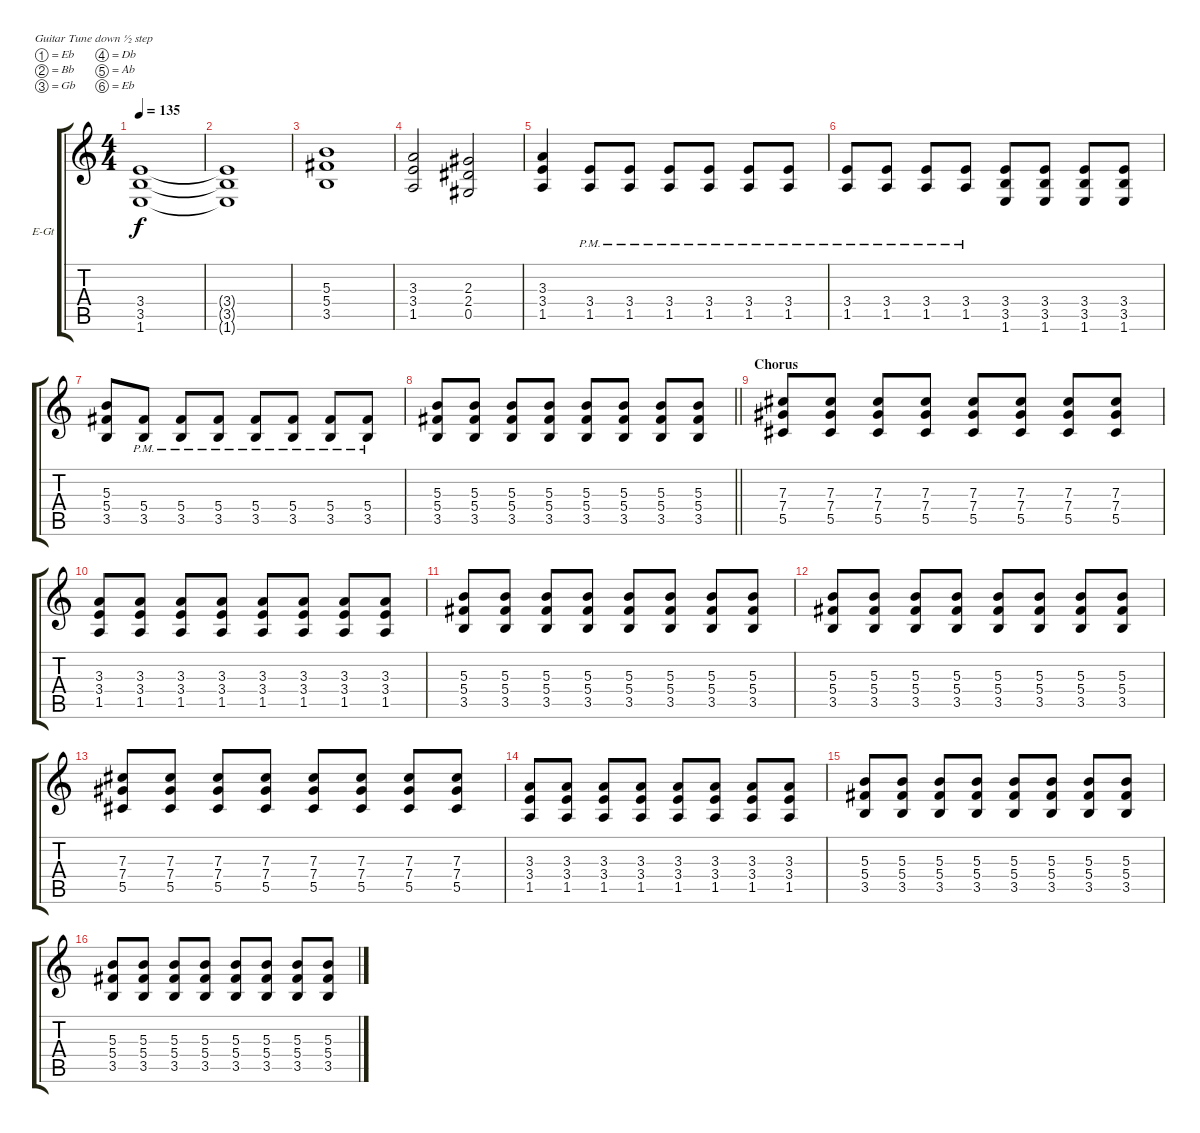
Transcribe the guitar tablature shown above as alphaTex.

\bracketExtendMode groupsimilarinstruments
\firstSystemTrackNameOrientation horizontal
\otherSystemsTrackNameOrientation horizontal
\track ("Tim McIlrath - Guitar One" "E-Gt") {instrument distortionguitar}
\staff {score tabs}
\tuning (Eb4 Bb3 Gb3 Db3 Ab2 Eb2)
\ts (4 4)
\tempo 135
\clef g2
\ks c
(3.4 3.5 1.6).1{dy f} |
(3.4{t} 3.5{t} 1.6{t}).1 |
(5.3 5.4 3.5).1 |
(3.3 3.4 1.5).2 (2.3 2.4 0.5).2 |
(3.3 3.4 1.5).4 (3.4{pm} 1.5{pm}).8 (3.4{pm} 1.5{pm}).8 (3.4{pm} 1.5{pm}).8 (3.4{pm} 1.5{pm}).8 (3.4{pm} 1.5{pm}).8 (3.4{pm} 1.5{pm}).8 |
(3.4{pm} 1.5{pm}).8 (3.4{pm} 1.5{pm}).8 (3.4{pm} 1.5{pm}).8 (3.4{pm} 1.5{pm}).8 (3.4 3.5 1.6).8 (3.4 3.5 1.6).8 (3.4 3.5 1.6).8 (3.4 3.5 1.6).8 |
(5.3 5.4 3.5).8 (5.4{pm} 3.5{pm}).8 (5.4{pm} 3.5{pm}).8 (5.4{pm} 3.5{pm}).8 (5.4{pm} 3.5{pm}).8 (5.4{pm} 3.5{pm}).8 (5.4{pm} 3.5{pm}).8 (5.4{pm} 3.5{pm}).8 |
\barLineRight lightlight
(5.3 5.4 3.5).8 (5.3 5.4 3.5).8 (5.3 5.4 3.5).8 (5.3 5.4 3.5).8 (5.3 5.4 3.5).8 (5.3 5.4 3.5).8 (5.3 5.4 3.5).8 (5.3 5.4 3.5).8 |
\section ("" "Chorus")
(7.3 7.4 5.5).8 (7.3 7.4 5.5).8 (7.3 7.4 5.5).8 (7.3 7.4 5.5).8 (7.3 7.4 5.5).8 (7.3 7.4 5.5).8 (7.3 7.4 5.5).8 (7.3 7.4 5.5).8 |
(3.3 3.4 1.5).8 (3.3 3.4 1.5).8 (3.3 3.4 1.5).8 (3.3 3.4 1.5).8 (3.3 3.4 1.5).8 (3.3 3.4 1.5).8 (3.3 3.4 1.5).8 (3.3 3.4 1.5).8 |
(5.3 5.4 3.5).8 (5.3 5.4 3.5).8 (5.3 5.4 3.5).8 (5.3 5.4 3.5).8 (5.3 5.4 3.5).8 (5.3 5.4 3.5).8 (5.3 5.4 3.5).8 (5.3 5.4 3.5).8 |
(5.3 5.4 3.5).8 (5.3 5.4 3.5).8 (5.3 5.4 3.5).8 (5.3 5.4 3.5).8 (5.3 5.4 3.5).8 (5.3 5.4 3.5).8 (5.3 5.4 3.5).8 (5.3 5.4 3.5).8 |
(7.3 7.4 5.5).8 (7.3 7.4 5.5).8 (7.3 7.4 5.5).8 (7.3 7.4 5.5).8 (7.3 7.4 5.5).8 (7.3 7.4 5.5).8 (7.3 7.4 5.5).8 (7.3 7.4 5.5).8 |
(3.3 3.4 1.5).8 (3.3 3.4 1.5).8 (3.3 3.4 1.5).8 (3.3 3.4 1.5).8 (3.3 3.4 1.5).8 (3.3 3.4 1.5).8 (3.3 3.4 1.5).8 (3.3 3.4 1.5).8 |
(5.3 5.4 3.5).8 (5.3 5.4 3.5).8 (5.3 5.4 3.5).8 (5.3 5.4 3.5).8 (5.3 5.4 3.5).8 (5.3 5.4 3.5).8 (5.3 5.4 3.5).8 (5.3 5.4 3.5).8 |
(5.3 5.4 3.5).8 (5.3 5.4 3.5).8 (5.3 5.4 3.5).8 (5.3 5.4 3.5).8 (5.3 5.4 3.5).8 (5.3 5.4 3.5).8 (5.3 5.4 3.5).8 (5.3 5.4 3.5).8
